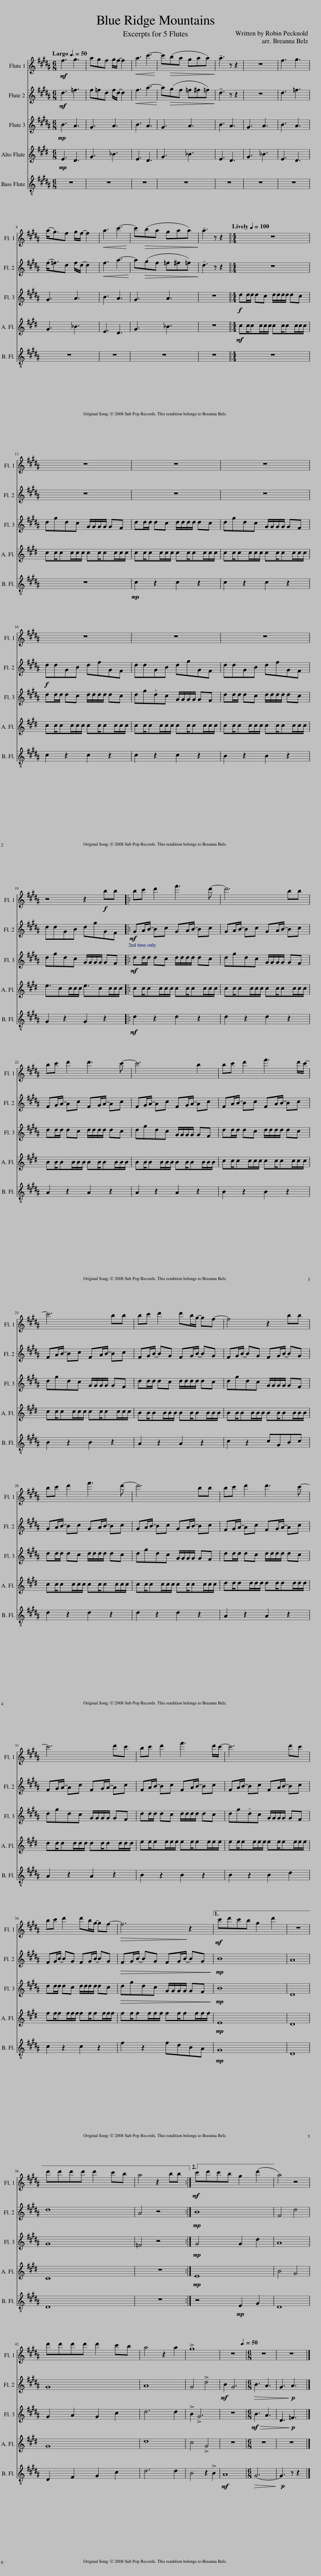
X:1
%%score 1 2 3 4 5
L:1/8
Q:3/8=50
M:6/8
I:linebreak $
K:B
V:1 treble
V:2 treble
V:3 treble
V:4 treble transpose=-5
V:5 treble-8
V:1
!mf! f3 g3 | agf g/f/- f2 |!<(! a3 c'3-!<)! | c'!>(!(ba gaa)!>)! | !tenuto!a3 z z2 | %5
 z6 | f3 g3 |$ (a<g)f g/f/- f2 |!<(! a3 c'3-!<)! | c'!>(!(ba gaa)!>)! | %10
 !tenuto!a3 z z2 ||[M:4/4][Q:1/4=100] z8 |$ z8 | z8 | z8 |$ %15
 z8 | z8 | z8 |$ z4 z2!f! bb |: bc' d'2 f'3 d'- | %20
 d'6 bb |$ bc' d'2 d'3 c'- | c'6 b2 | bc' d'2 f'3 d'/c'/- |$ c'6 bb | %25
 bc' d'2 d'b/g/- gf- | f4 z2 bb |$ bc' d'2 f'3 d'- | d'6 bb | bc' d'2 d'3 c'- |$ %30
 c'6 d'c' | bc' d'2 f'3 d'/c'/- | c'6 d'c' |$ bc' d'2 d'b/g/- gf- |!>(! f6!>)! z2 |1 %35
!mf! c'd'c'b g2 d'2 | z8 |$ d'd'd'd' d'2 c'b | a4 z2 bb :|2!mf! c'd'c'b g2 (d'2 || %40
 a4) z4 |$ d'd'd'd' d'2 c'b | a4 z2 a2 | !>!g8 | z8 | %45
[M:6/8][Q:3/8=50] z6 | z6 |] %47
V:2
!mf! d3 =f3 | f=fd f/d/- d2 |!<(! f3 a3-!<)! | a!>(!(gf =f^f=f)!>)! | !tenuto!d3 z z2 | %5
 z6 | d3 =f3 |$ (f<=f)d f/d/- d2 |!<(! f3 a3-!<)! | a!>(!(gf =f^f=f)!>)! | %10
 !tenuto!d3 z z2 ||[M:4/4] z8 |$ z8 | z8 | z8 |$ %15
 ddGB dfGF | ddGB dgGF | ddGB dfGF |$ ddGB dgGF |:!mf! GA/B/- Bc GA/B/- Bc | %20
 GA/B/- Bc GA/B/- Bc |$ FG/A/- Ac FG/A/- Ac | FG/A/- Ac FG/A/- Ac | FA/B/- Bc FA/B/- Bc |$ FA/B/- Bc FA/B/- Bc | %25
 FG/B/- BG FG/B/- BG | FG/B/- BG FG/B/- BG |$ GA/B/- Bc GA/B/- Bc | GA/B/- Bc GA/B/- Bc | FG/A/- Ac FG/A/- Ac |$ %30
 FG/A/- Ac FG/A/- Ac | FA/B/- Bc FA/B/- Bc | FA/B/- Bc FA/B/- Bc |$ FG/B/- BG FG/B/- BG |!>(! FG/B/- BG FG/B/- BG!>)! |1 %35
!mp! B8 | A8 |$ d8 | A4 z4 :|2!mp! B8 || %40
 F4 d4 |$ G8 | A8 | G4 !>!d4 |!mf! B2 G6 | %45
[M:6/8]!>(! B3 A3 | G3!>)!!p! A3 |] %47
V:3
!mp! B3 A3 | G3 A3 | B3 A3 | G3 A3 | B3 A3 | %5
 G3 A3 | B3 A3 |$ G3 A3 | B3 A3 | G3 A3 | %10
 z6 ||[M:4/4]!f! dd/d/ dc d/d/d/d/ dc |$ dgdc G/G/G/G/ GF | dd/d/ dc d/d/d/d/ dc | dgdc G/G/G/G/ GF |$ %15
!f! dd/d/ dc d/d/d/d/ dc | dgdc G/G/G/G/ GF | dd/d/ dc d/d/d/d/ dc |$ dgdc G/G/G/G/ GF |:!mf! dd/d/ dc d/d/d/d/ dc | %20
 dgdc G/G/G/G/ GF |$ dd/d/ dc d/d/d/d/ dc | dgdc G/G/G/G/ GF | dd/d/ dc d/d/d/d/ dc |$ dgdc G/G/G/G/ GF | %25
 dd/d/ dc d/d/d/d/ dc | dgdc G/G/G/G/ GF |$ dd/d/ dc d/d/d/d/ dc | dgdc G/G/G/G/ GF | dd/d/ dc d/d/d/d/ dc |$ %30
 dgdc G/G/G/G/ GF | dd/d/ dc d/d/d/d/ dc | dgdc G/G/G/G/ GF |$ dd/d/ dc d/d/d/d/ dc |!>(! dgdc G/G/G/G/ GF!>)! |1 %35
!mp! B8 | D8 |$ G8 | =F4 z4 :|2!mp! G4 G2 d2 || %40
 A8 |$ G2 A2 G2 c2 | d6 d2 | !>!B2 !>!G6 | z8 | %45
[M:6/8]!mf!!>(! B3 A3 | D3!>)!!p! =F3 |] %47
V:4
[K:E]!mp! E3 D3 | G3 _B3 | E3 D3 | G3 _B3 | E3 D3 | %5
 G3 _B3 | E3 D3 |$ G3 _B3 | E3 D3 | G3 _B3 | %10
 z6 ||[M:4/4]!mf! cc/cc/c/c/ cc/cc/c/c/ |$ cc/cc/c/c/ cc/cc/c/c/ | cc/cc/c/c/ cc/cc/c/c/ | cc/cc/c/c/ cc/cc/c/c/ |$ %15
 cc/cc/c/c/ cc/cc/c/c/ | cc/cc/c/c/ cc/cc/c/c/ | cc/cc/c/c/ cc/cc/c/c/ |$ e3/2cc/c/c/ e3/2cc/c/c/ |: cc/cc/c/c/ cc/cc/c/c/ | %20
 cc/cc/c/c/ cc/cc/c/c/ |$ BB/BB/B/B/ BB/BB/B/B/ | BB/BB/B/B/ BB/BB/B/B/ | cc/cc/c/c/ cc/cc/c/c/ |$ cc/cc/c/c/ cc/cc/c/c/ | %25
 BB/BB/B/B/ BB/BB/B/B/ | BB/BB/B/B/ BB/BB/B/B/ |$ cc/cc/c/c/ cc/cc/c/c/ | cc/cc/c/c/ cc/cc/c/c/ | dd/dd/d/d/ dd/dd/d/d/ |$ %30
 dd/dd/d/d/ dd/dd/d/d/ | ee/ee/e/e/ ee/ee/e/e/ | ee/ee/e/e/ ee/ee/e/e/ |$ ff/ff/f/f/ ff/ff/f/f/ | ff/ff/f/f/ ff/ff/f/f/ |1 %35
!mp! E8 | D8 |$ C8 | z8 :|2!mp! E8 || %40
 B4 G4 |$ G8 | d8 | c4 !>!G4 | z8 | %45
[M:6/8] z6 | z6 |] %47
V:5
 z6 | z6 | z6 | z6 | z6 | %5
 z6 | z6 |$ z6 | z6 | z6 | %10
 z6 ||[M:4/4] z8 |$ z8 |!mp! c2 z2 c2 z2 | c2 z2 c2 z2 |$ %15
 c2 z2 c2 z2 | c2 z2 c2 z2 | B2 z2 B2 z2 |$ G2 z2 G2 z2 |:!mf! d2 z2 d2 z2 | %20
 d2 z2 d2 z2 |$ A2 z2 A2 z2 | A2 z2 A2 z2 | B2 z2 B2 z2 |$ B2 z2 B2 z2 | %25
 A2 z2 A2 z2 | c2 z2 cGBc |$ d2 z2 d2 z2 | d2 z2 d2 z2 | A2 z2 A2 z2 |$ %30
 A2 z2 A2 z2 | B2 z2 B2 z2 | B2 z2 B2 d2 |$ c2 z2 c2 z2 | f2 z2 fdBA |1 %35
!mp! G8 | D8 |$ D8 | z8 :|2 z4!mp! E2 G2 || %40
 D8 |$ D2 F2 G2 c2 | d6 d2 | B4 z2 !>!B2 |!mf! A8 | %45
[M:6/8]!>(! G6-!>)! |!p! G3 z z2 |] %47
